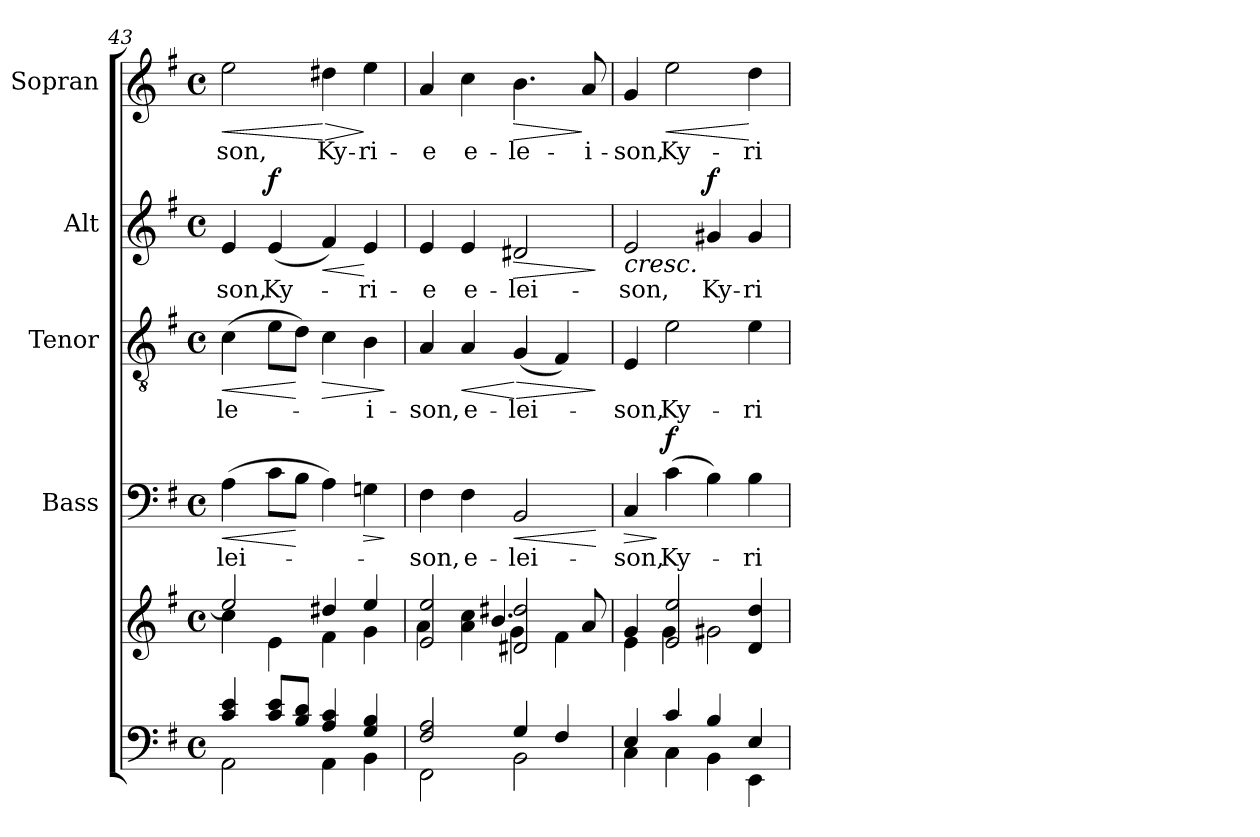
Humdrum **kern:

**kern	**kern	**kern	**text	**dynam	**kern	**text	**dynam	**kern	**text	**dynam	**kern	**text	**dynam
*part5	*part5	*part4	*part4	*part4	*part3	*part3	*part3	*part2	*part2	*part2	*part1	*part1	*part1
*staff6	*staff5	*staff4	*staff4	*staff4	*staff3	*staff3	*staff3	*staff2	*staff2	*staff2	*staff1	*staff1	*staff1
*	*	*I"Bass	*	*	*I"Tenor	*	*	*I"Alt	*	*	*I"Sopran	*	*
*	*	*I'B.	*	*	*I'T.	*	*	*I'A.	*	*	*I'S.	*	*
*clefF4	*clefG2	*clefF4	*	*	*clefGv2	*	*	*clefG2	*	*	*clefG2	*	*
*k[f#]	*k[f#]	*k[f#]	*	*	*k[f#]	*	*	*k[f#]	*	*	*k[f#]	*	*
*G:	*G:	*G:	*	*	*G:	*	*	*G:	*	*	*G:	*	*
*M4/4	*M4/4	*M4/4	*	*	*M4/4	*	*	*M4/4	*	*	*M4/4	*	*
*met(c)	*met(c)	*met(c)	*	*	*met(c)	*	*	*met(c)	*	*	*met(c)	*	*
=43	=43	=43	=43	=43	=43	=43	=43	=43	=43	=43	=43	=43	=43
*^	*^	*	*	*	*	*	*	*	*	*	*	*	*
!	!	!	!	!	!LO:LY:b	!LO:HP:b	!	!LO:LY:b	!LO:HP:b	!	!LO:LY:b	!	!	!LO:LY:b	!LO:HP:b
4c/ 4e/	2AA\	2ee/]	4cc\	(>4A\	-lei-	<	(>4c\	-le-	<	4e/	-son,	.	2ee\	-son,	<
!	!	!	!	!	!	!	!	!	!	!	!LO:LY:b	!LO:DY:a	!	!	!
8c/ 8e/L	.	.	4e\	8c\L	.	.	8e\L	.	.	(<4e/	Ky-	f	.	.	.
8B/ 8d/J	.	.	.	8B\J	.	[	8d\J)	.	[	.	.	.	.	.	.
!	!	!	!	!	!	!	!	!	!LO:HP:b	!	!	!LO:HP:b	!	!LO:LY:b	!LO:HP:n=1:b
4A/ 4c/	4AA\	4dd#X/	4f#\	4A\)	.	.	4c\	.	>	4f#/)	.	<	4dd#X\	Ky-	[ >
!	!	!	!	!	!	!LO:HP:b	!	!LO:LY:b	!	!	!LO:LY:b	!	!	!LO:LY:b	!
4G/ 4B/	4BB\	4ee/	4g\	4Gn\	.	>	4B\	-i-	.	4e/	-ri-	[	4ee\	-ri-	]
*v	*v	*	*	*	*	*	*	*	*	*	*	*	*	*	*
*	*v	*v	*	*	*	*	*	*	*	*	*	*	*	*
.	.	.	.	]	.	.	]	.	.	.	.	.	.
=44	=44	=44	=44	=44	=44	=44	=44	=44	=44	=44	=44	=44	=44
*^	*^	*	*	*	*	*	*	*	*	*	*	*	*
*	*	*	*^	*	*	*	*	*	*	*	*	*	*	*	*
!	!	!	!	!	!	!LO:LY:b	!	!	!LO:LY:b	!	!	!LO:LY:b	!	!	!LO:LY:b	!
2F#/ 2A/	2FF#\	2e/ 2ee/	4a\	2ryy	4F#\	-son,	.	4A/	-son,	.	4e/	-e	.	4a/	-e	.
!	!	!	!	!	!	!LO:LY:b	!	!	!LO:LY:b	!LO:HP:b	!	!LO:LY:b	!	!	!LO:LY:b	!
.	.	.	4a\ 4cc\	.	4F#\	e-	.	4A/	e-	<	4e/	e-	.	4cc\	e-	.
!	!	!	!	!	!	!LO:LY:b	!LO:HP:b	!	!LO:LY:b	!LO:HP:n=1:b	!	!LO:LY:b	!LO:HP:b	!	!LO:LY:b	!LO:HP:b
4G/	2BB\	2d#X/ 2dd#X/	4g\	4.b/	2BB/	-lei-	<	(<4G/	-lei-	[ >	2d#X/	-lei-	>	4.b\	-le-	>
4F#/	.	.	4f#\	.	.	.	.	4F#/)	.	.	.	.	.	.	.	.
!	!	!	!	!	!	!	!	!	!	!	!	!	!	!	!LO:LY:b	!
.	.	.	.	8a/	.	.	.	.	.	.	.	.	.	8a/	-i-	]
*v	*v	*	*	*	*	*	*	*	*	*	*	*	*	*	*	*
*	*v	*v	*v	*	*	*	*	*	*	*	*	*	*	*	*
.	.	.	.	[	.	.	]	.	.	]	.	.	.
!!LO:PB:g=z
=45	=45	=45	=45	=45	=45	=45	=45	=45	=45	=45	=45	=45	=45
*^	*^	*	*	*	*	*	*	*	*	*	*	*	*
!	!	!	!	!	!LO:LY:b	!LO:HP:b	!	!LO:LY:b	!	!	!LO:LY:b	!LO:HP:b	!	!LO:LY:b	!
4E/	4C\	4g/	4e\	4C/	-son,	>	4E/	-son,	.	2e/	-son,	<	4g/	-son,	.
!	!	!	!	!	!LO:LY:b	!LO:DY:n=1:a	!	!LO:LY:b	!	!	!	!	!	!LO:LY:b	!LO:HP:b
4c/	4C\	2e/ 2ee/	4g\	(>4c\	Ky-	] f	2e\	Ky-	.	.	.	.	2ee\	Ky-	<
!	!	!	!	!	!	!	!	!	!	!	!LO:LY:b	!LO:DY:a	!	!	!
4B/	4BB\	.	2g#X\	4B\)	.	.	.	.	.	4g#X/	Ky-	f	.	.	.
!	!	!	!	!	!LO:LY:b	!	!	!LO:LY:b	!	!	!LO:LY:b	!	!	!LO:LY:b	!
4E/	4EE\	4d/ 4dd/	.	4B\	-ri-	.	4e\	-ri-	.	4g#/	-ri-	[	4dd\	-ri-	[
*v	*v	*	*	*	*	*	*	*	*	*	*	*	*	*	*
*	*v	*v	*	*	*	*	*	*	*	*	*	*	*	*
=	=	=	=	=	=	=	=	=	=	=	=	=	=
*-	*-	*-	*-	*-	*-	*-	*-	*-	*-	*-	*-	*-	*-
